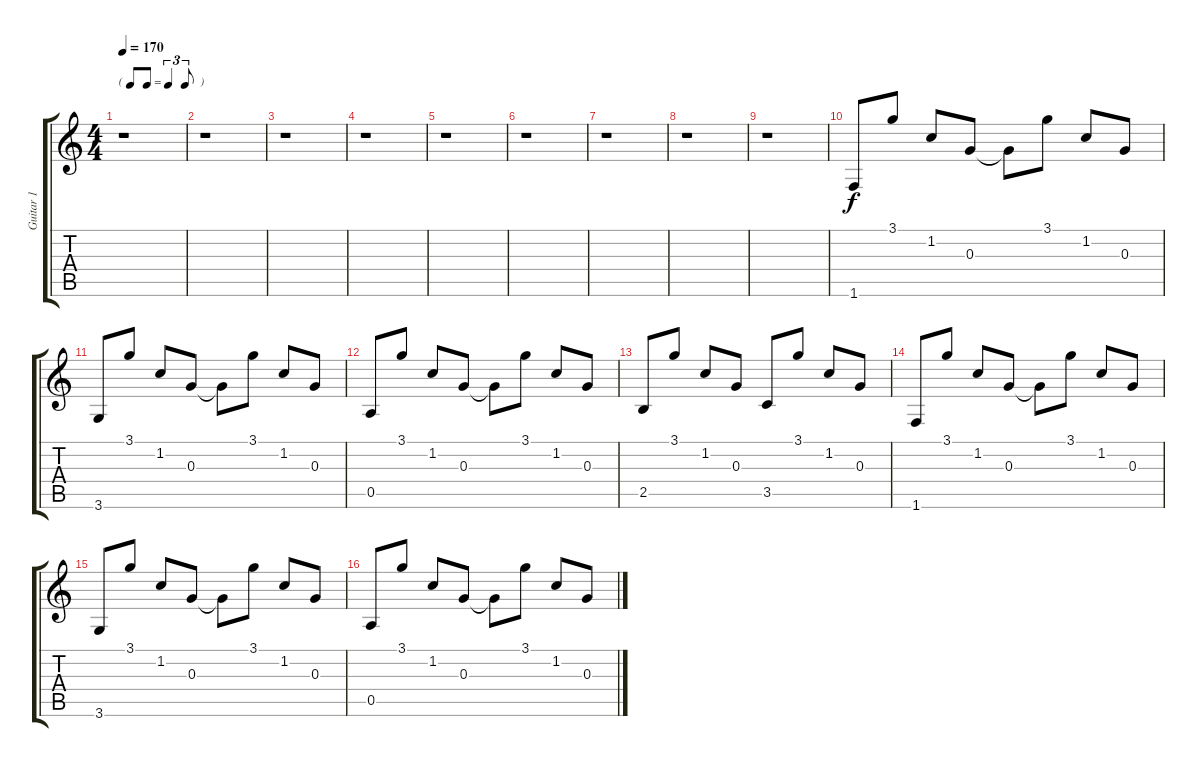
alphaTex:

\track ("Guitar 1" "Guitar 1") {instrument electricguitarclean}
\staff {score tabs}
\tuning (E4 B3 G3 D3 A2 E2) {hide}
\ts (4 4)
\tf triplet8th
\tempo 170
\clef g2
\ks c
r.1{dy f} |
r.1 |
r.1 |
r.1 |
r.1 |
r.1 |
r.1 |
r.1 |
r.1 |
1.6.8 3.1.8 1.2.8 0.3.8 0.3{t}.8 3.1.8 1.2.8 0.3.8 |
3.6.8 3.1.8 1.2.8 0.3.8 0.3{t}.8 3.1.8 1.2.8 0.3.8 |
0.5.8 3.1.8 1.2.8 0.3.8 0.3{t}.8 3.1.8 1.2.8 0.3.8 |
2.5.8 3.1.8 1.2.8 0.3.8 3.5.8 3.1.8 1.2.8 0.3.8 |
1.6.8 3.1.8 1.2.8 0.3.8 0.3{t}.8 3.1.8 1.2.8 0.3.8 |
3.6.8 3.1.8 1.2.8 0.3.8 0.3{t}.8 3.1.8 1.2.8 0.3.8 |
0.5.8 3.1.8 1.2.8 0.3.8 0.3{t}.8 3.1.8 1.2.8 0.3.8
